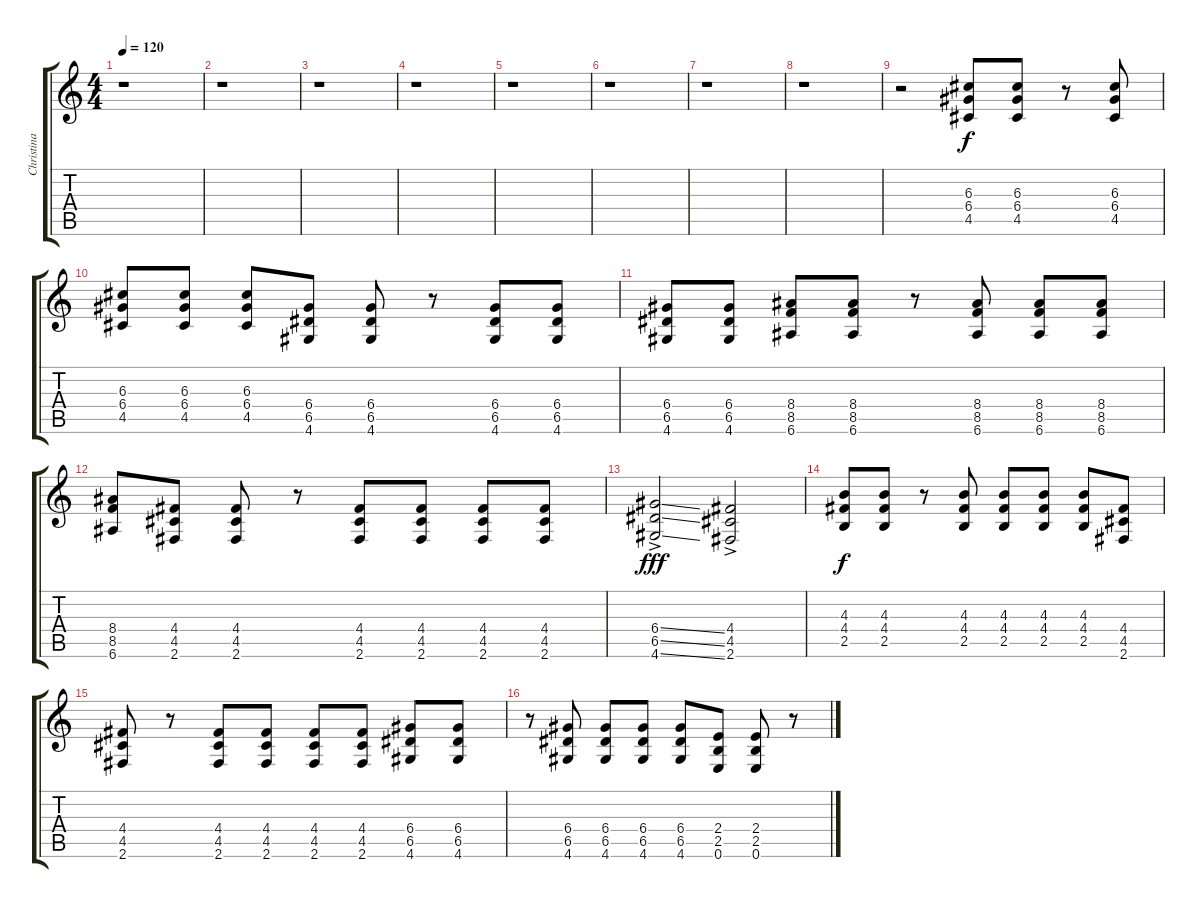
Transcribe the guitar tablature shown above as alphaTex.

\track ("Christina" "Christina") {instrument distortionguitar}
\staff {score tabs}
\tuning (E4 B3 G3 D3 A2 E2) {hide}
\ts (4 4)
\tempo 120
\clef g2
\ks c
r.1{dy f} |
r.1 |
r.1 |
r.1 |
r.1 |
r.1 |
r.1 |
r.1 |
r.2 (6.3 6.4 4.5).8 (6.3 6.4 4.5).8 r.8 (6.3 6.4 4.5).8 |
(6.3 6.4 4.5).8 (6.3 6.4 4.5).8 (6.3 6.4 4.5).8 (6.4 6.5 4.6).8 (6.4 6.5 4.6).8 r.8 (6.4 6.5 4.6).8 (6.4 6.5 4.6).8 |
(6.4 6.5 4.6).8 (6.4 6.5 4.6).8 (8.4 8.5 6.6).8 (8.4 8.5 6.6).8 r.8 (8.4 8.5 6.6).8 (8.4 8.5 6.6).8 (8.4 8.5 6.6).8 |
(8.4 8.5 6.6).8 (4.4 4.5 2.6).8 (4.4 4.5 2.6).8 r.8 (4.4 4.5 2.6).8 (4.4 4.5 2.6).8 (4.4 4.5 2.6).8 (4.4 4.5 2.6).8 |
(6.4{ss} 6.5{ss ac} 4.6{ss}).2{dy fff} (4.4 4.5 2.6{ac}).2 |
(4.3 4.4 2.5).8{dy f} (4.3 4.4 2.5).8 r.8 (4.3 4.4 2.5).8 (4.3 4.4 2.5).8 (4.3 4.4 2.5).8 (4.3 4.4 2.5).8 (4.4 4.5 2.6).8 |
(4.4 4.5 2.6).8 r.8 (4.4 4.5 2.6).8 (4.4 4.5 2.6).8 (4.4 4.5 2.6).8 (4.4 4.5 2.6).8 (6.4 6.5 4.6).8 (6.4 6.5 4.6).8 |
r.8 (6.4 6.5 4.6).8 (6.4 6.5 4.6).8 (6.4 6.5 4.6).8 (6.4 6.5 4.6).8 (2.4 2.5 0.6).8 (2.4 2.5 0.6).8 r.8
